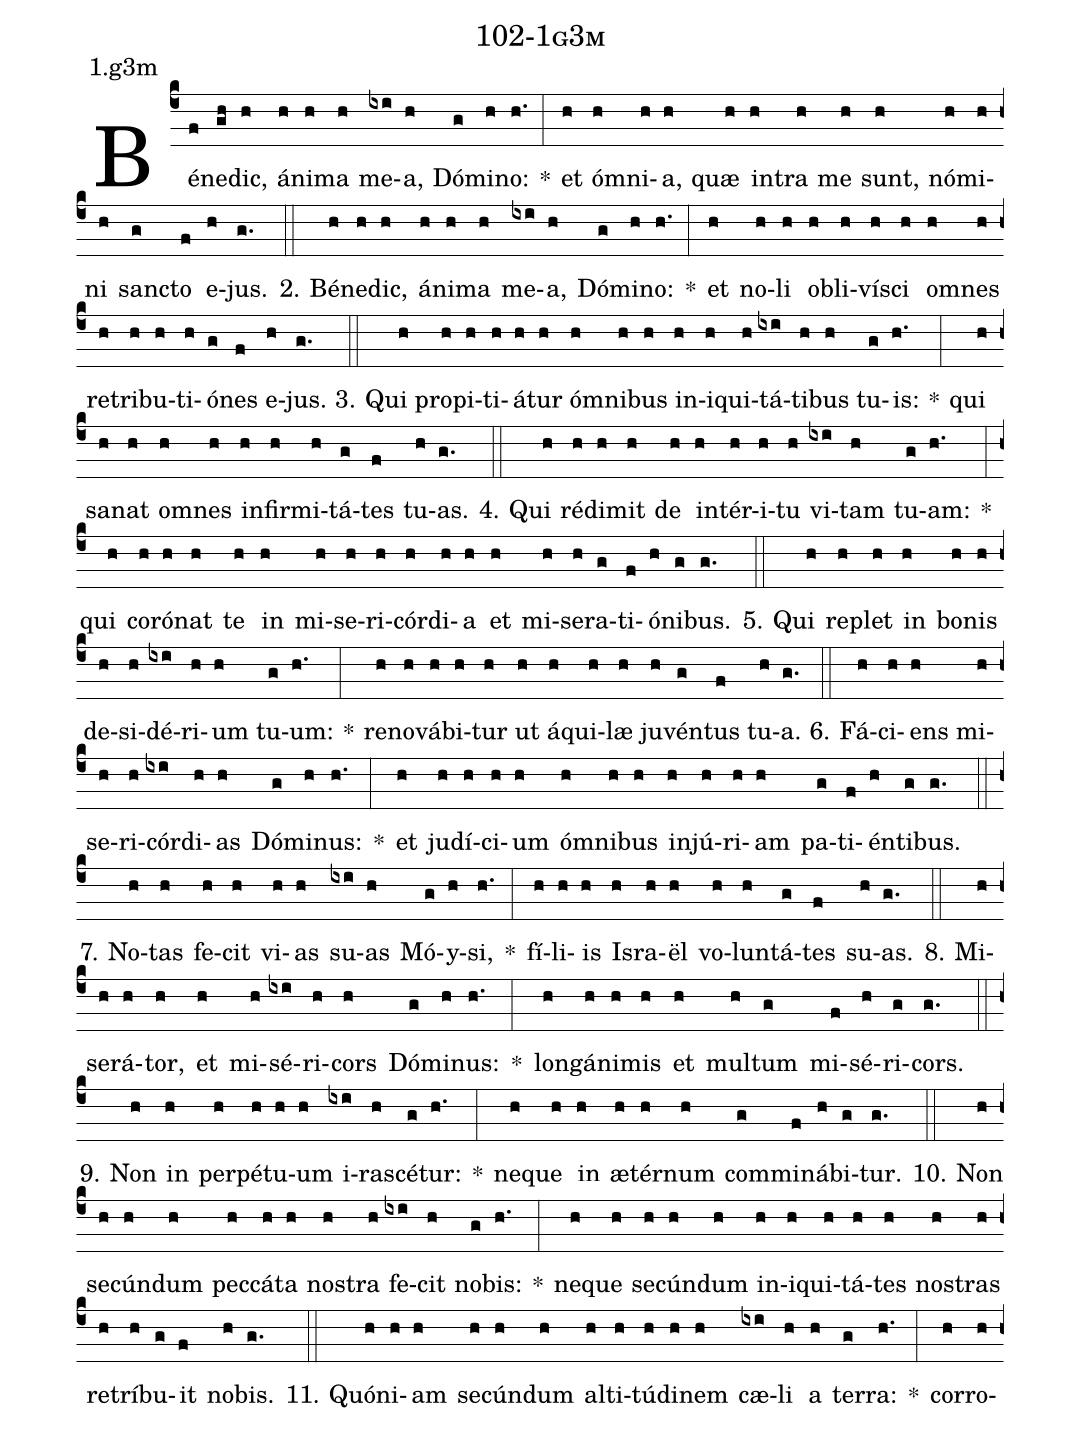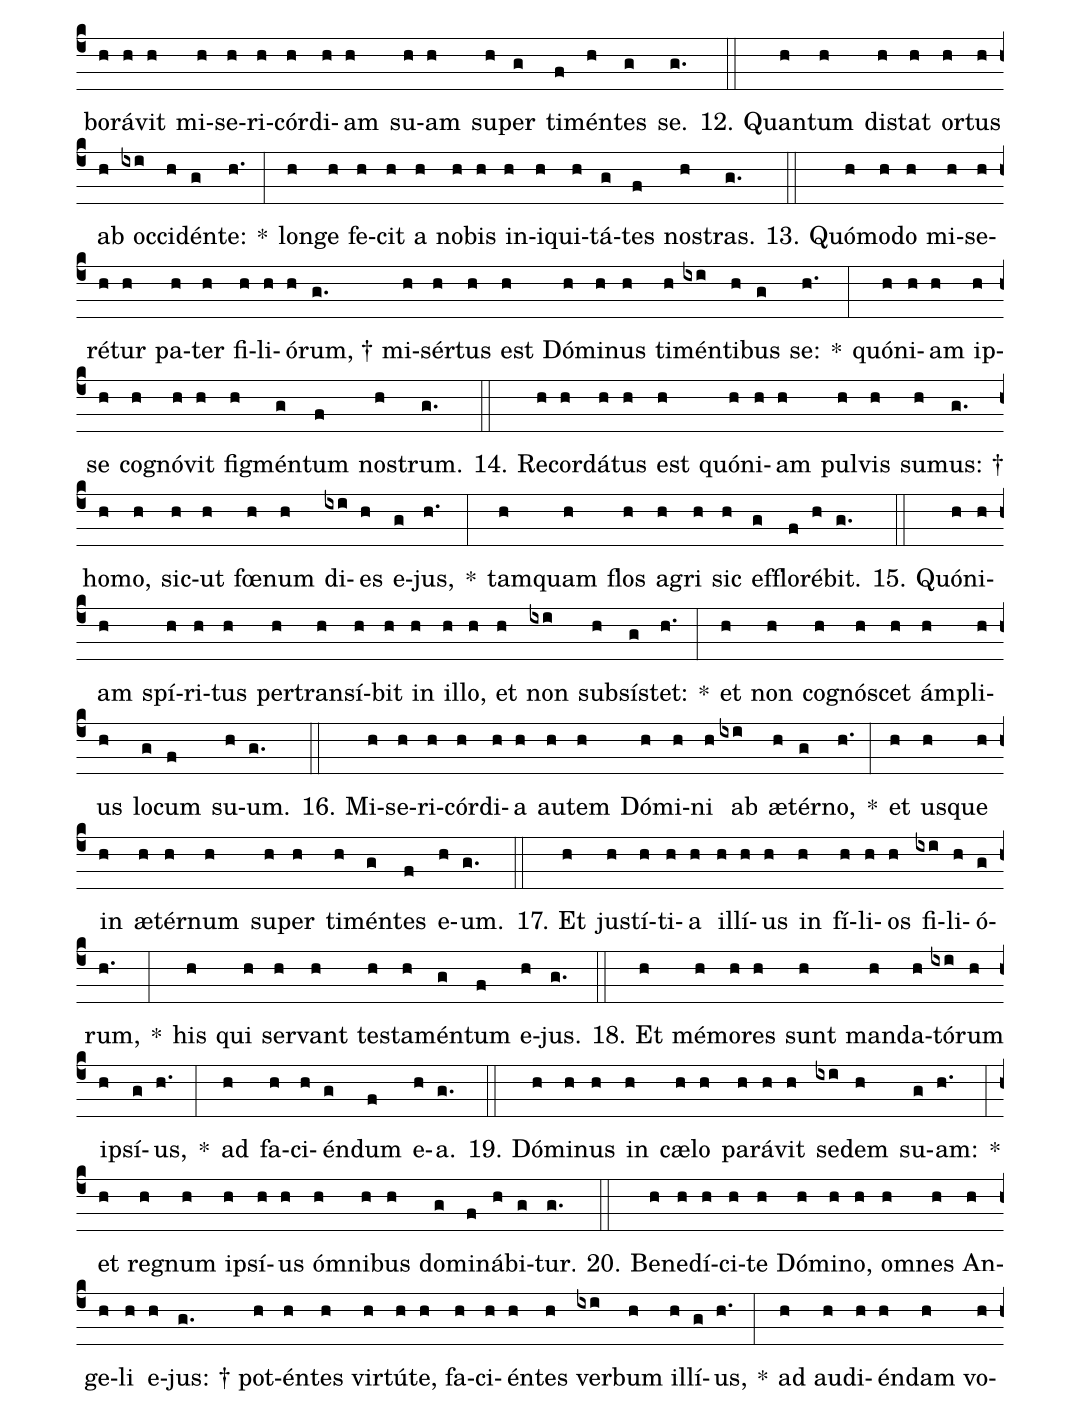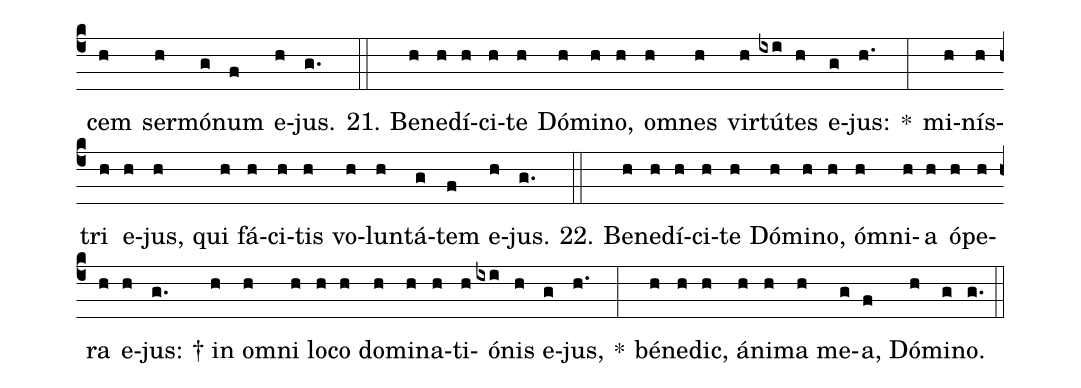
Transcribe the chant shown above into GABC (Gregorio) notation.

name: 102-1g3m;
annotation: 1.g3m;
%%
(c4)Bé(f)ne(gh)dic,(h) á(h)ni(h)ma(h) me(ixi)a,(h) Dó(g)mi(h)no:(h.) *(:) et(h) óm(h)ni(h)a,(h) quæ(h) in(h)tra(h) me(h) sunt,(h) nó(h)mi(h)ni(h) sanc(g)to(f) e(h)jus.(g.) (::)
2. Bé(h)ne(h)dic,(h) á(h)ni(h)ma(h) me(ixi)a,(h) Dó(g)mi(h)no:(h.) *(:) et(h) no(h)li(h) ob(h)li(h)ví(h)sci(h) om(h)nes(h) re(h)tri(h)bu(h)ti(h)ó(g)nes(f) e(h)jus.(g.) (::)
3. Qui(h) pro(h)pi(h)ti(h)á(h)tur(h) óm(h)ni(h)bus(h) in(h)i(h)qui(h)tá(ixi)ti(h)bus(h) tu(g)is:(h.) *(:) qui(h) sa(h)nat(h) om(h)nes(h) in(h)fir(h)mi(h)tá(g)tes(f) tu(h)as.(g.) (::)
4. Qui(h) réd(h)i(h)mit(h) de(h) in(h)tér(h)i(h)tu(h) vi(ixi)tam(h) tu(g)am:(h.) *(:) qui(h) co(h)ró(h)nat(h) te(h) in(h) mi(h)se(h)ri(h)cór(h)di(h)a(h) et(h) mi(h)se(h)ra(g)ti(f)ó(h)ni(g)bus.(g.) (::)
5. Qui(h) re(h)plet(h) in(h) bo(h)nis(h) de(h)si(h)dé(ixi)ri(h)um(h) tu(g)um:(h.) *(:) re(h)no(h)vá(h)bi(h)tur(h) ut(h) á(h)qui(h)læ(h) ju(h)vén(g)tus(f) tu(h)a.(g.) (::)
6. Fá(h)ci(h)ens(h) mi(h)se(h)ri(h)cór(ixi)di(h)as(h) Dó(g)mi(h)nus:(h.) *(:) et(h) ju(h)dí(h)ci(h)um(h) óm(h)ni(h)bus(h) in(h)jú(h)ri(h)am(h) pa(g)ti(f)én(h)ti(g)bus.(g.) (::)
7. No(h)tas(h) fe(h)cit(h) vi(h)as(h) su(ixi)as(h) Mó(g)y(h)si,(h.) *(:) fí(h)li(h)is(h) Is(h)ra(h)ël(h) vo(h)lun(h)tá(g)tes(f) su(h)as.(g.) (::)
8. Mi(h)se(h)rá(h)tor,(h) et(h) mi(h)sé(ixi)ri(h)cors(h) Dó(g)mi(h)nus:(h.) *(:) long(h)á(h)ni(h)mis(h) et(h) mul(h)tum(g) mi(f)sé(h)ri(g)cors.(g.) (::)
9. Non(h) in(h) per(h)pé(h)tu(h)um(h) i(ixi)ra(h)scé(g)tur:(h.) *(:) ne(h)que(h) in(h) æ(h)tér(h)num(h) com(g)mi(f)ná(h)bi(g)tur.(g.) (::)
10. Non(h) se(h)cún(h)dum(h) pec(h)cá(h)ta(h) nos(h)tra(h) fe(ixi)cit(h) no(g)bis:(h.) *(:) ne(h)que(h) se(h)cún(h)dum(h) in(h)i(h)qui(h)tá(h)tes(h) nos(h)tras(h) re(h)trí(h)bu(g)it(f) no(h)bis.(g.) (::)
11. Quón(h)i(h)am(h) se(h)cún(h)dum(h) al(h)ti(h)tú(h)di(h)nem(h) cæ(ixi)li(h) a(h) ter(g)ra:(h.) *(:) cor(h)ro(h)bo(h)rá(h)vit(h) mi(h)se(h)ri(h)cór(h)di(h)am(h) su(h)am(h) su(h)per(g) ti(f)mén(h)tes(g) se.(g.) (::)
12. Quan(h)tum(h) di(h)stat(h) or(h)tus(h) ab(h) oc(ixi)ci(h)dén(g)te:(h.) *(:) lon(h)ge(h) fe(h)cit(h) a(h) no(h)bis(h) in(h)i(h)qui(h)tá(g)tes(f) nos(h)tras.(g.) (::)
13. Quó(h)mo(h)do(h) mi(h)se(h)ré(h)tur(h) pa(h)ter(h) fi(h)li(h)ó(h)rum, †(g.) mi(h)sér(h)tus(h) est(h) Dó(h)mi(h)nus(h) ti(h)mén(ixi)ti(h)bus(g) se:(h.) *(:) quón(h)i(h)am(h) ip(h)se(h) co(h)gnó(h)vit(h) fig(h)mén(g)tum(f) nos(h)trum.(g.) (::)
14. Re(h)cor(h)dá(h)tus(h) est(h) quón(h)i(h)am(h) pul(h)vis(h) su(h)mus: †(g.) ho(h)mo,(h) sic(h)ut(h) fœ(h)num(h) di(ixi)es(h) e(g)jus,(h.) *(:) tam(h)quam(h) flos(h) a(h)gri(h) sic(h) ef(g)flo(f)ré(h)bit.(g.) (::)
15. Quón(h)i(h)am(h) spí(h)ri(h)tus(h) per(h)trans(h)í(h)bit(h) in(h) il(h)lo,(h) et(h) non(ixi) sub(h)sís(g)tet:(h.) *(:) et(h) non(h) co(h)gnó(h)scet(h) ám(h)pli(h)us(h) lo(g)cum(f) su(h)um.(g.) (::)
16. Mi(h)se(h)ri(h)cór(h)di(h)a(h) au(h)tem(h) Dó(h)mi(h)ni(h) ab(ixi) æ(h)tér(g)no,(h.) *(:) et(h) us(h)que(h) in(h) æ(h)tér(h)num(h) su(h)per(h) ti(h)mén(g)tes(f) e(h)um.(g.) (::)
17. Et(h) jus(h)tí(h)ti(h)a(h) il(h)lí(h)us(h) in(h) fí(h)li(h)os(h) fi(ixi)li(h)ó(g)rum,(h.) *(:) his(h) qui(h) ser(h)vant(h) tes(h)ta(h)mén(g)tum(f) e(h)jus.(g.) (::)
18. Et(h) mé(h)mo(h)res(h) sunt(h) man(h)da(h)tó(ixi)rum(h) ip(h)sí(g)us,(h.) *(:) ad(h) fa(h)ci(h)én(g)dum(f) e(h)a.(g.) (::)
19. Dó(h)mi(h)nus(h) in(h) cæ(h)lo(h) pa(h)rá(h)vit(h) se(ixi)dem(h) su(g)am:(h.) *(:) et(h) re(h)gnum(h) ip(h)sí(h)us(h) óm(h)ni(h)bus(h) do(g)mi(f)ná(h)bi(g)tur.(g.) (::)
20. Be(h)ne(h)dí(h)ci(h)te(h) Dó(h)mi(h)no,(h) om(h)nes(h) An(h)ge(h)li(h) e(h)jus: †(g.) pot(h)én(h)tes(h) vir(h)tú(h)te,(h) fa(h)ci(h)én(h)tes(h) ver(ixi)bum(h) il(h)lí(g)us,(h.) *(:) ad(h) au(h)di(h)én(h)dam(h) vo(h)cem(h) ser(h)mó(g)num(f) e(h)jus.(g.) (::)
21. Be(h)ne(h)dí(h)ci(h)te(h) Dó(h)mi(h)no,(h) om(h)nes(h) vir(h)tú(ixi)tes(h) e(g)jus:(h.) *(:) mi(h)nís(h)tri(h) e(h)jus,(h) qui(h) fá(h)ci(h)tis(h) vo(h)lun(h)tá(g)tem(f) e(h)jus.(g.) (::)
22. Be(h)ne(h)dí(h)ci(h)te(h) Dó(h)mi(h)no,(h) óm(h)ni(h)a(h) ó(h)pe(h)ra(h) e(h)jus: †(g.) in(h) om(h)ni(h) lo(h)co(h) do(h)mi(h)na(h)ti(h)ó(ixi)nis(h) e(g)jus,(h.) *(:) bé(h)ne(h)dic,(h) á(h)ni(h)ma(h) me(g)a,(f) Dó(h)mi(g)no.(g.) (::)
